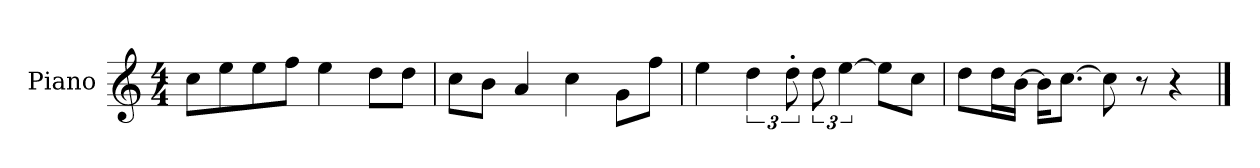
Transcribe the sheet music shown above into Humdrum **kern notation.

**kern
*part1
*staff1
*I"Piano
*I'P-no
*clefG2
*k[]
*M4/4
*MM90
=1
8cc\L
8ee\
8ee\
8ff\J
4ee\
8dd\L
8dd\J
=2
8cc\L
8b\J
4a/
4cc\
8g\L
8ff\J
=3
4ee\
6dd\
12dd'\
12dd\
[6ee\
8ee\L]
8cc\J
=4
8dd\L
16dd\L
[16b\JJ
16b\KL]
[8.cc\J
8cc\]
8r
4r
==
*-
